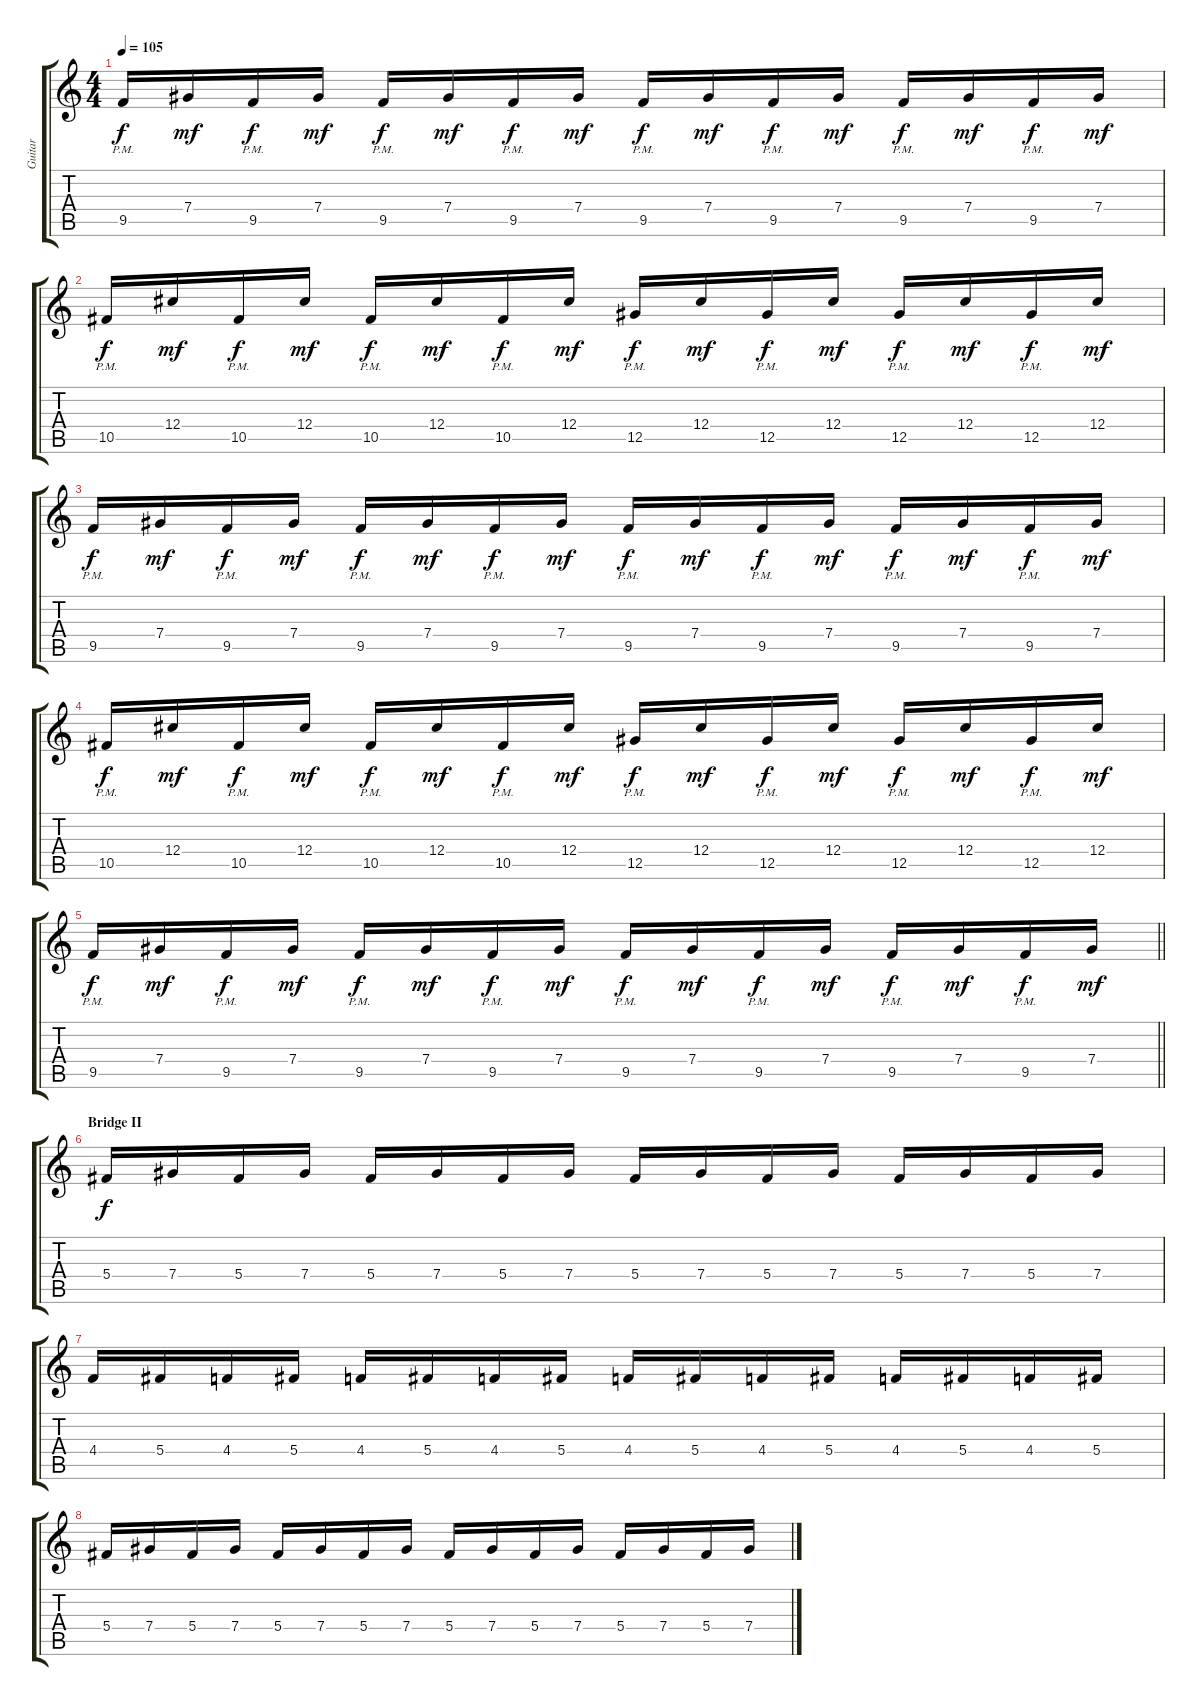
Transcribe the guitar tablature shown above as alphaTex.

\track ("Guitar" "Guitar") {instrument distortionguitar}
\staff {score tabs}
\tuning (Eb4 Bb3 Gb3 Db3 Ab2 Db2) {hide}
\ts (4 4)
\tempo 105
\clef g2
\ks c
9.5{pm}.16{dy f} 7.4.16{dy mf} 9.5{pm}.16{dy f} 7.4.16{dy mf} 9.5{pm}.16{dy f} 7.4.16{dy mf} 9.5{pm}.16{dy f} 7.4.16{dy mf} 9.5{pm}.16{dy f} 7.4.16{dy mf} 9.5{pm}.16{dy f} 7.4.16{dy mf} 9.5{pm}.16{dy f} 7.4.16{dy mf} 9.5{pm}.16{dy f} 7.4.16{dy mf} |
10.5{pm}.16{dy f} 12.4.16{dy mf} 10.5{pm}.16{dy f} 12.4.16{dy mf} 10.5{pm}.16{dy f} 12.4.16{dy mf} 10.5{pm}.16{dy f} 12.4.16{dy mf} 12.5{pm}.16{dy f} 12.4.16{dy mf} 12.5{pm}.16{dy f} 12.4.16{dy mf} 12.5{pm}.16{dy f} 12.4.16{dy mf} 12.5{pm}.16{dy f} 12.4.16{dy mf} |
9.5{pm}.16{dy f} 7.4.16{dy mf} 9.5{pm}.16{dy f} 7.4.16{dy mf} 9.5{pm}.16{dy f} 7.4.16{dy mf} 9.5{pm}.16{dy f} 7.4.16{dy mf} 9.5{pm}.16{dy f} 7.4.16{dy mf} 9.5{pm}.16{dy f} 7.4.16{dy mf} 9.5{pm}.16{dy f} 7.4.16{dy mf} 9.5{pm}.16{dy f} 7.4.16{dy mf} |
10.5{pm}.16{dy f} 12.4.16{dy mf} 10.5{pm}.16{dy f} 12.4.16{dy mf} 10.5{pm}.16{dy f} 12.4.16{dy mf} 10.5{pm}.16{dy f} 12.4.16{dy mf} 12.5{pm}.16{dy f} 12.4.16{dy mf} 12.5{pm}.16{dy f} 12.4.16{dy mf} 12.5{pm}.16{dy f} 12.4.16{dy mf} 12.5{pm}.16{dy f} 12.4.16{dy mf} |
\barLineRight lightlight
9.5{pm}.16{dy f} 7.4.16{dy mf} 9.5{pm}.16{dy f} 7.4.16{dy mf} 9.5{pm}.16{dy f} 7.4.16{dy mf} 9.5{pm}.16{dy f} 7.4.16{dy mf} 9.5{pm}.16{dy f} 7.4.16{dy mf} 9.5{pm}.16{dy f} 7.4.16{dy mf} 9.5{pm}.16{dy f} 7.4.16{dy mf} 9.5{pm}.16{dy f} 7.4.16{dy mf} |
\section ("" "Bridge II")
5.4.16{dy f} 7.4.16 5.4.16 7.4.16 5.4.16 7.4.16 5.4.16 7.4.16 5.4.16 7.4.16 5.4.16 7.4.16 5.4.16 7.4.16 5.4.16 7.4.16 |
4.4.16 5.4.16 4.4.16 5.4.16 4.4.16 5.4.16 4.4.16 5.4.16 4.4.16 5.4.16 4.4.16 5.4.16 4.4.16 5.4.16 4.4.16 5.4.16 |
5.4.16 7.4.16 5.4.16 7.4.16 5.4.16 7.4.16 5.4.16 7.4.16 5.4.16 7.4.16 5.4.16 7.4.16 5.4.16 7.4.16 5.4.16 7.4.16
